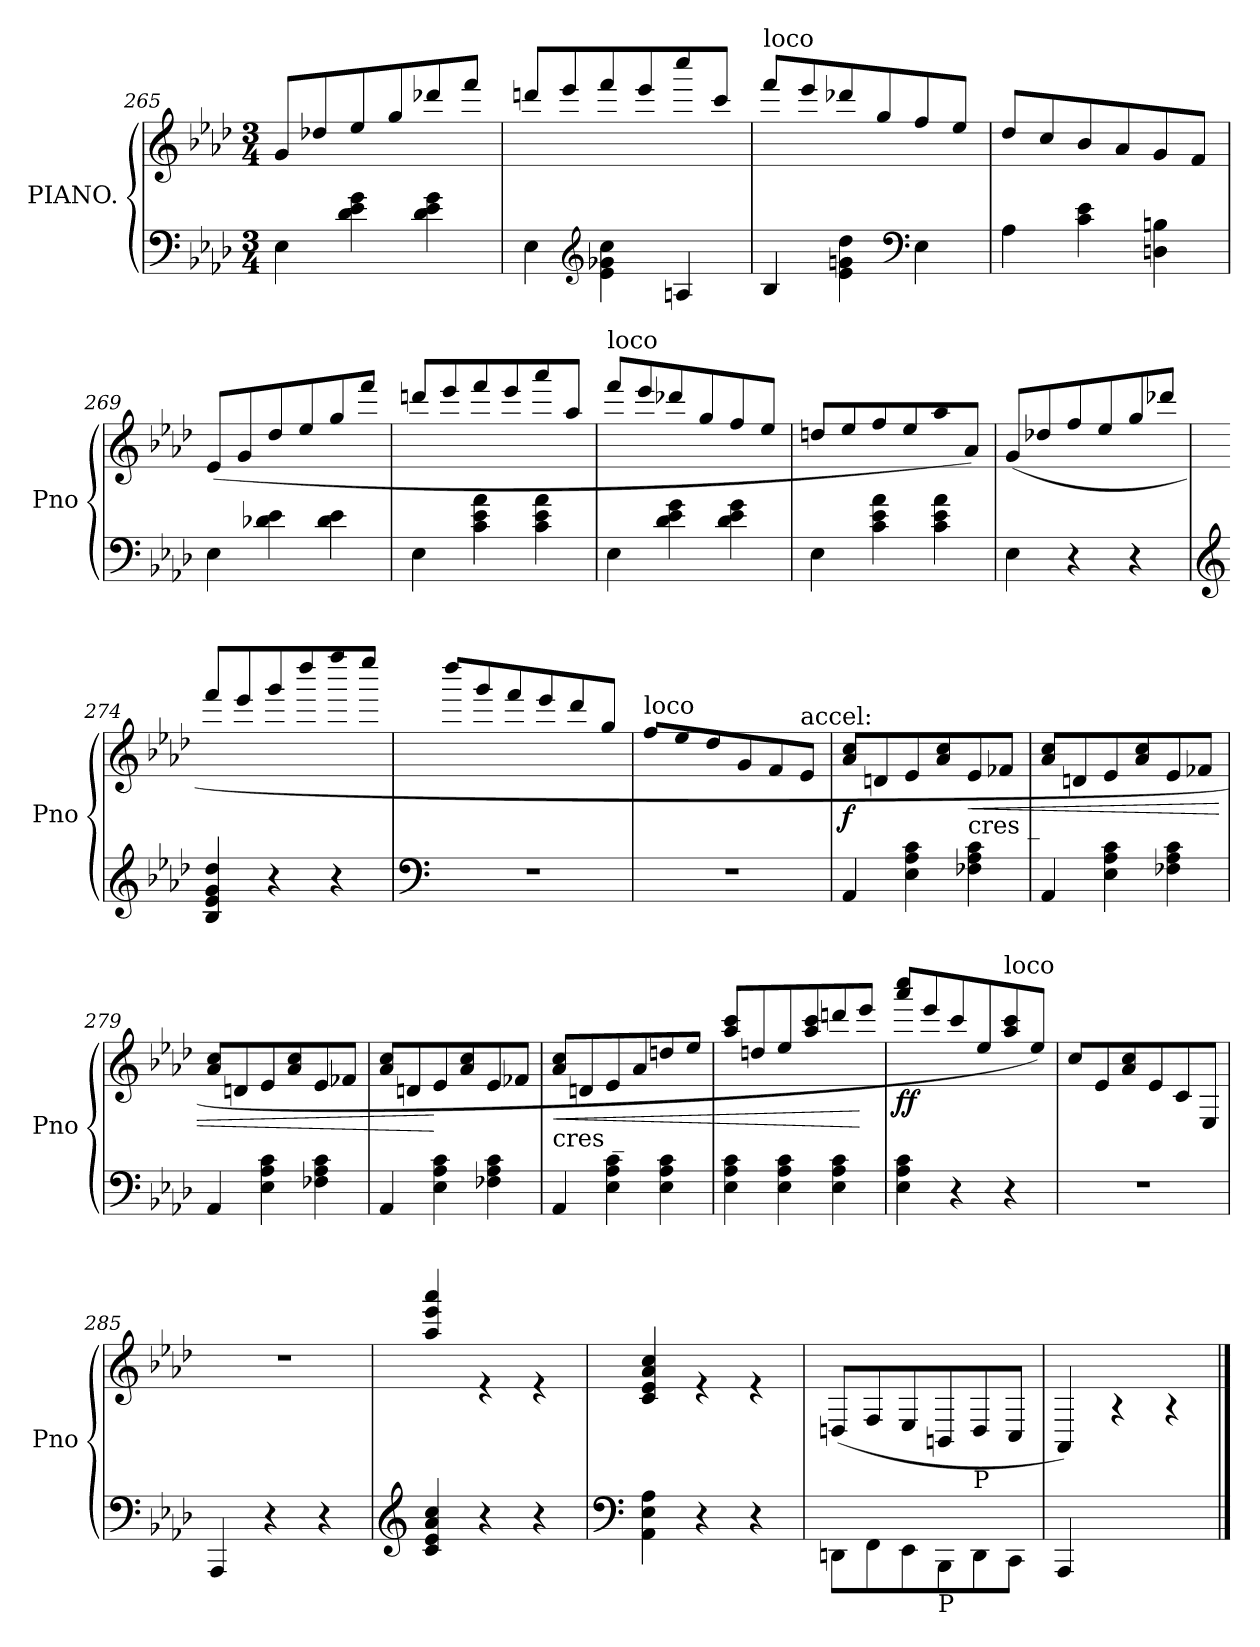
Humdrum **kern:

**kern	**kern	**dynam
*part1	*part1	*part1
*staff2	*staff1	*staff1/2
*I"PIANO.	*	*
*I'Pno	*	*
!!LO:LB:g=z
*clefF4	*clefG2	*
*k[b-e-a-d-]	*k[b-e-a-d-]	*
*A-:	*A-:	*
*M3/4	*M3/4	*
=265	=265	=265
*	*^	*
4E-\	2.ryy	8g/L	.
.	.	8dd-X/	.
4d-\ 4e-\ 4g\	.	8ee-/	.
.	.	8gg/	.
4d-\ 4e-\ 4g\	.	8ddd-X/	.
.	.	8fff/J	.
=266	=266	=266	=266
4E-\	2.ryy	8dddn/L	.
.	.	8eee-/	.
*clefG2	*	*	*
4e-\ 4g-X\ 4cc\	.	8fff/	.
.	.	8eee-/	.
4An/	.	8cccc/	.
.	.	8ccc/J	.
=267	=267	=267	=267
!	!LO:TX:a:t=loco	!	!
4B-/	2.ryy	8fff/L	.
.	.	8eee-/	.
4e-\ 4gn\ 4dd-\	.	8ddd-X/	.
.	.	8gg/	.
*clefF4	*	*	*
4E-\	.	8ff/	.
.	.	8ee-/J	.
=268	=268	=268	=268
4A-\	2.ryy	8dd-/L	.
.	.	8cc/	.
4c\ 4e-\	.	8b-/	.
.	.	8a-/	.
4Dn\ 4Bn\	.	8g/	.
.	.	8f/J	.
=269	=269	=269	=269
4E-\	2.ryy	(>8e-/L	.
.	.	8g/	.
4d-X\ 4e-\	.	8dd-/	.
.	.	8ee-/	.
4d-\ 4e-\	.	8gg/	.
.	.	8fff/J	.
!!LO:LB:g=z	!!
=270	=270	=270	=270
4E-\	2.ryy	8dddn/L	.
.	.	8eee-/	.
4c\ 4e-\ 4a-\	.	8fff/	.
.	.	8eee-/	.
4c\ 4e-\ 4a-\	.	8aaa-/	.
.	.	8aa-/J	.
=271	=271	=271	=271
!	!LO:TX:a:t=loco	!	!
4E-\	2.ryy	8fff/L	.
.	.	8eee-/	.
4d-\ 4e-\ 4g\	.	8ddd-X/	.
.	.	8gg/	.
4d-\ 4e-\ 4g\	.	8ff/	.
.	.	8ee-/J	.
=272	=272	=272	=272
4E-\	2.ryy	8ddn/L	.
.	.	8ee-/	.
4c\ 4e-\ 4a-\	.	8ff/	.
.	.	8ee-/	.
4c\ 4e-\ 4a-\	.	8aa-/	.
.	.	8a-/J)	.
=273	=273	=273	=273
4E-\	2.ryy	(>8g/L	.
.	.	8dd-X/	.
4r	.	8ff/	.
.	.	8ee-/	.
4r	.	8gg/	.
.	.	8ddd-X/J	.
=274	=274	=274	=274
*clefG2	*	*	*
4B-/ 4e-/ 4g/ 4dd-/	2.ryy	8fff/L	.
.	.	8eee-/	.
4r	.	8ggg/	.
.	.	8dddd-/	.
4r	.	8ffff/	.
.	.	8eeee-/J	.
!!LO:PB:g=z	!!
=275	=275	=275	=275
*clefF4	*	*	*
2.r	2.ryy	8dddd-/L	.
.	.	8ggg/	.
.	.	8fff/	.
.	.	8eee-/	.
.	.	8ddd-/	.
.	.	8gg/J	.
=276	=276	=276	=276
!	!LO:TX:a:t=loco	!	!
2.r	2.ryy	8ff/L	.
.	.	8ee-/	.
.	.	8dd-/	.
.	.	8g/	.
.	.	8f/	.
!	!	!LO:TX:a:t=accel&colon;	!
.	.	8e-/J	.
=277	=277	=277	=277
!	!	!	!LO:DY:b
4AA-/	2.ryy	8a-/ 8cc/L	f
.	.	8dn/	.
4E-\ 4A-\ 4c\	.	8e-/	.
.	.	8a-/ 8cc/	.
!	!	!LO:TX:b:t=cres _	!
!	!	!	!LO:HP:b
4F-X\ 4A-\ 4c\	.	8e-/	<
.	.	8f-X/J	.
=278	=278	=278	=278
4AA-/	2.ryy	8a-/ 8cc/L	.
.	.	8dn/	.
4E-\ 4A-\ 4c\	.	8e-/	.
.	.	8a-/ 8cc/	.
4F-X\ 4A-\ 4c\	.	8e-/	.
.	.	8f-X/J	.
=279	=279	=279	=279
4AA-/	2.ryy	8a-/ 8cc/L	.
.	.	8dn/	.
4E-\ 4A-\ 4c\	.	8e-/	.
.	.	8a-/ 8cc/	.
4F-X\ 4A-\ 4c\	.	8e-/	.
.	.	8f-X/J	.
=280	=280	=280	=280
4AA-/	2.ryy	8a-/ 8cc/L	.
.	.	8dn/	.
4E-\ 4A-\ 4c\	.	8e-/	[
.	.	8a-/ 8cc/	.
4F-X\ 4A-\ 4c\	.	8e-/	.
.	.	8f-X/J	.
!!LO:LB:g=z	!!
=281	=281	=281	=281
!	!LO:TX:b:t=cres _	!	!
!	!	!	!LO:HP:b
4AA-/	2.ryy	8a-/ 8cc/L	<
.	.	8dn/	.
4E-\ 4A-\ 4c\	.	8e-/	.
.	.	8a-/	.
4E-\ 4A-\ 4c\	.	8ddn/	.
.	.	8ee-/J	.
=282	=282	=282	=282
4E-\ 4A-\ 4c\	2.ryy	8aa-/ 8ccc/L	.
.	.	8ddn/	.
4E-\ 4A-\ 4c\	.	8ee-/	.
.	.	8aa-/ 8ccc/	.
4E-\ 4A-\ 4c\	.	8dddn/	.
.	.	8eee-/J	[
=283	=283	=283	=283
!	!	!	!LO:DY:b
4E-\ 4A-\ 4c\	2.ryy	8aaa-/ 8cccc/L	ff
.	.	8eee-/	.
4r	.	8ccc/	.
.	.	8ee-/	.
!	!	!LO:TX:a:t=loco	!
4r	.	8aa-/ 8ccc/	.
.	.	8ee-/J)	.
=284	=284	=284	=284
2.rF	2.ryy	8cc/L	.
.	.	8e-/	.
.	.	8a-/ 8cc/	.
.	.	8e-/	.
.	.	8c/	.
.	.	8E-/J	.
=285	=285	=285	=285
4AAA-/	2.ryy	2.rdd	.
4r	.	.	.
4r	.	.	.
=286	=286	=286	=286
*clefG2	*	*	*
4c/ 4e-/ 4a-/ 4cc/	2.ryy	4aa-/ 4eee-/ 4aaa-/	.
4r	.	4r	.
4r	.	4r	.
=287	=287	=287	=287
*clefF4	*	*	*
4AA-\ 4E-\ 4A-\	2.ryy	4c/ 4e-/ 4a-/ 4cc/	.
4r	.	4r	.
4r	.	4r	.
!!LO:LB:g=z	!!
=288	=288	=288	=288
8DDn\L	2.ryy	(>8Dn/L	.
8FF\	.	8F/	.
8EE-\	.	8E-/	.
!LO:TX:b:t=P	!	!	!
8BBB-\	.	8BBn/	.
!LO:TX:a:t=P	!	!	!
8DD\	.	8D/	.
8CC\J	.	8C/J	.
=289	=289	=289	=289
4AAA-/	2.ryy	4AA-/)	.
4rAAAyy	.	4r	.
4rAAAyy	.	4r	.
*	*v	*v	*
==	==	==
*-	*-	*-
